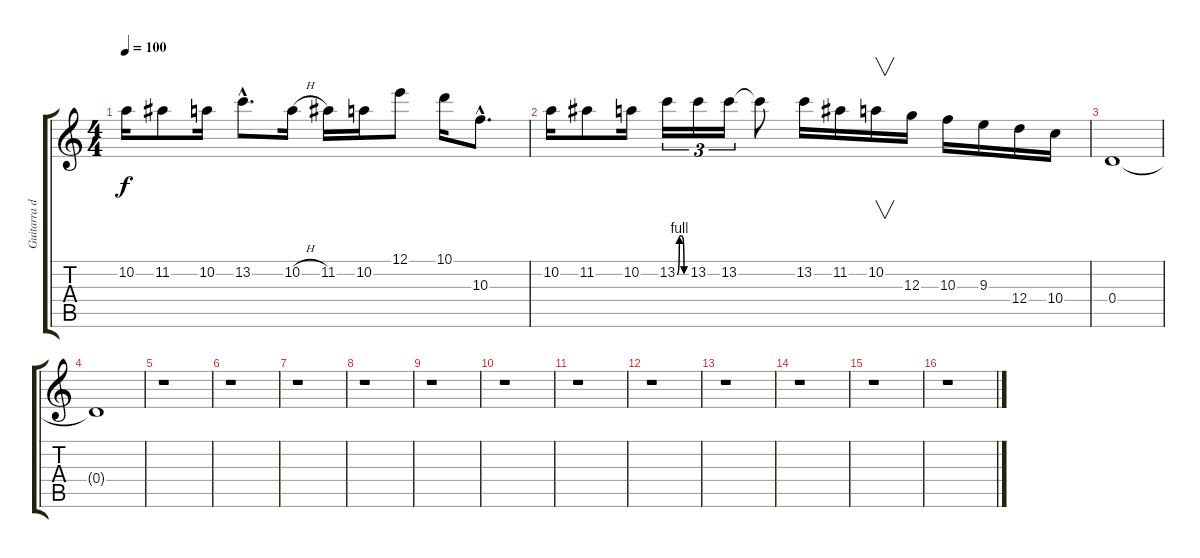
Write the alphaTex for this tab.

\track ("Guitarra dist" "Guitarra d") {instrument distortionguitar}
\staff {score tabs}
\tuning (E4 B3 G3 D3 A2 E2) {hide}
\ts (4 4)
\tempo 100
\clef g2
\ks c
10.2.16{dy f} 11.2.8 10.2.16 13.2{hac}.8{d} 10.2{h}.16 11.2.16 10.2.16 12.1.8 10.1.16 10.3{hac}.8{d} |
10.2.16 11.2.8 10.2.16 13.2{be (custom 0 0 15 4 30 4 45 0 60 0)}.16{tu (3 2)} 13.2.16{tu (3 2)} 13.2.16{tu (3 2)} 13.2{t}.8 13.2.16 11.2.16 10.2.16{v} 12.3.16 10.3.16 9.3.16 12.4.16 10.4.16 |
0.4.1 |
0.4{t}.1 |
r.1 |
r.1 |
r.1 |
r.1 |
r.1 |
r.1 |
r.1 |
r.1 |
r.1 |
r.1 |
r.1 |
r.1
